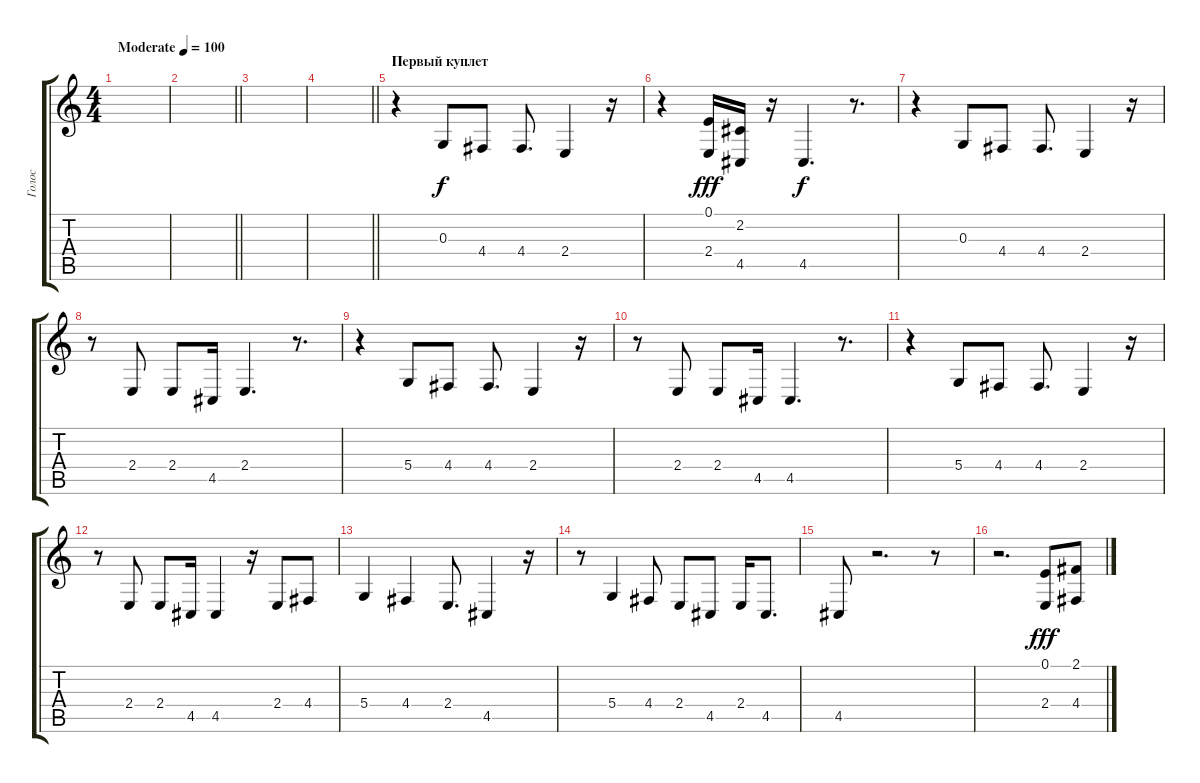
\track ("Голос" "Голос") {instrument trombone}
\staff {score tabs}
\tuning (E4 B3 G3 D3 A2 E2) {hide}
\ts (4 4)
\tempo (100 "Moderate")
\clef g2
\ks c
|
\barLineRight lightlight
|
|
\barLineRight lightlight
|
\section ("" "Первый куплет")
r.4 0.3.8 4.4.8 4.4.8{d} 2.4.4 r.16 |
r.4 (0.1 2.4).16{dy fff} (2.2 4.5).16 r.16 4.5.4{d dy f} r.8{d} |
r.4 0.3.8 4.4.8 4.4.8{d} 2.4.4 r.16 |
r.8 2.4.8 2.4.8 4.5.16 2.4.4{d} r.8{d} |
r.4 5.4.8 4.4.8 4.4.8{d} 2.4.4 r.16 |
r.8 2.4.8 2.4.8 4.5.16 4.5.4{d} r.8{d} |
r.4 5.4.8 4.4.8 4.4.8{d} 2.4.4 r.16 |
r.8 2.4.8 2.4.8 4.5.16 4.5.4 r.16 2.4.8 4.4.8 |
5.4.4 4.4.4 2.4.8{d} 4.5.4 r.16 |
r.8 5.4.4 4.4.8 2.4.8 4.5.8 2.4.16 4.5.8{d} |
4.5.8 r.2{d} r.8 |
r.2{d} (0.1 2.4).8{dy fff} (2.1 4.4).8
